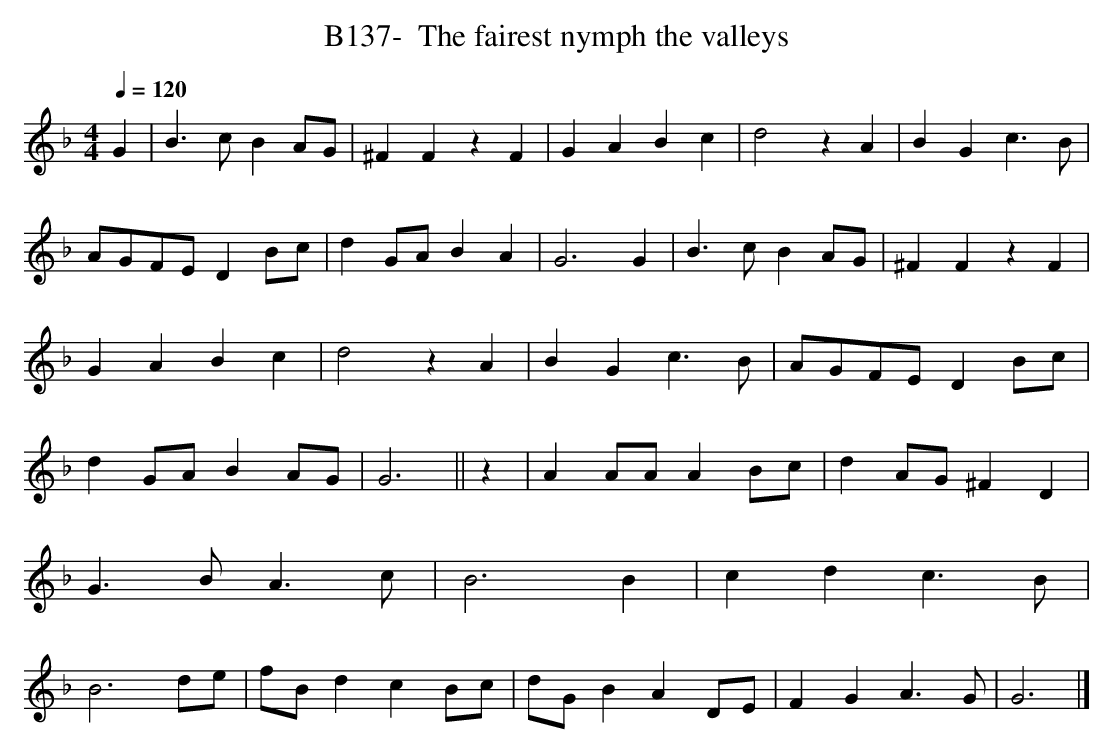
X:1
T:B137-  The fairest nymph the valleys
Q:1/4=120
L:1/4
M:4/4
K:Gdorian
G|B3/2c/2BA/2G/2|^FFzF|GABc|\
d2zA|BGc3/2B/2|A/2G/2F/2E/2 DB/2c/2|dG/2A/2BA|\
G3G|B3/2c/2BA/2G/2|^FFzF|GABc|\
d2zA|BGc3/2B/2|A/2G/2F/2E/2 DB/2c/2|dG/2A/2BA/2G/2|\
G3||z|AA/2A/2AB/2c/2|dA/2G/2^FD|G3/2B/2A3/2c/2|\
B3B|cdc3/2B/2|B3d/2e/2|f/2B/2dcB/2c/2|\
d/2G/2BAD/2E/2|FGA3/2G/2|G3|]
